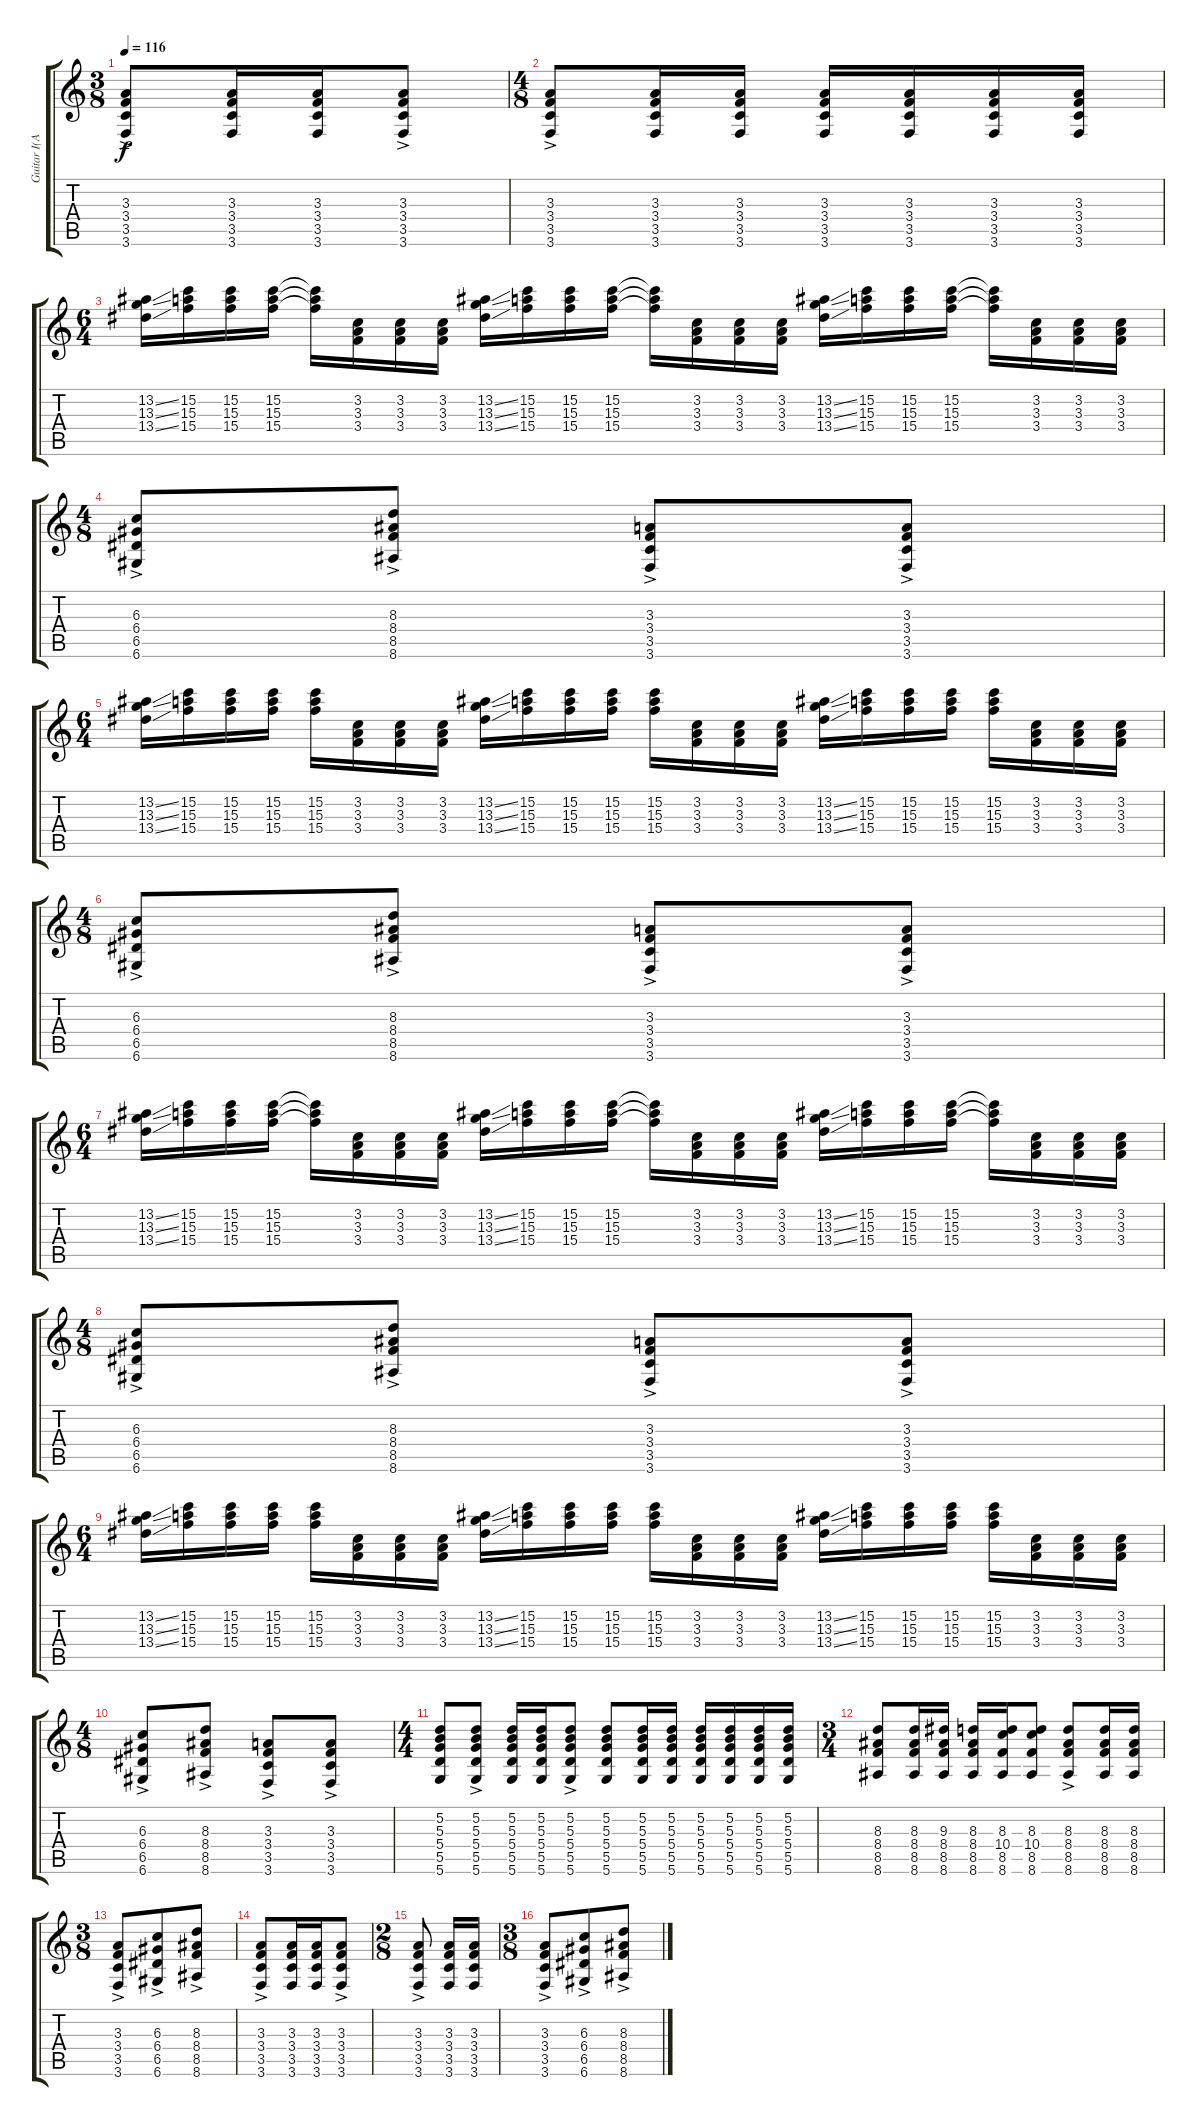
\track ("Guitar I(Acoustic+Capo@3 Fret)" "Guitar I(A") {instrument acousticguitarnylon}
\staff {score tabs}
\tuning (D4 A3 Gb3 D3 A2 D2) {hide}
\ts (3 8)
\tempo 116
\clef g2
\ks c
(3.3{ac} 3.4{ac} 3.5{ac} 3.6{ac}).8{dy f} (3.3 3.4 3.5 3.6).16 (3.3 3.4 3.5 3.6).16 (3.3{ac} 3.4{ac} 3.5{ac} 3.6{ac}).8 |
\ts (4 8)
(3.3{ac} 3.4{ac} 3.5{ac} 3.6{ac}).8 (3.3 3.4 3.5 3.6).16 (3.3 3.4 3.5 3.6).16 (3.3 3.4 3.5 3.6).16 (3.3 3.4 3.5 3.6).16 (3.3 3.4 3.5 3.6).16 (3.3 3.4 3.5 3.6).16 |
\ts (6 4)
(13.2{ss} 13.3{ss} 13.4{ss}).16 (15.2 15.3 15.4).16 (15.2 15.3 15.4).16 (15.2 15.3 15.4).16 (15.2{t} 15.3{t} 15.4{t}).16 (3.2 3.3 3.4).16 (3.2 3.3 3.4).16 (3.2 3.3 3.4).16 (13.2{ss} 13.3{ss} 13.4{ss}).16 (15.2 15.3 15.4).16 (15.2 15.3 15.4).16 (15.2 15.3 15.4).16 (15.2{t} 15.3{t} 15.4{t}).16 (3.2 3.3 3.4).16 (3.2 3.3 3.4).16 (3.2 3.3 3.4).16 (13.2{ss} 13.3{ss} 13.4{ss}).16 (15.2 15.3 15.4).16 (15.2 15.3 15.4).16 (15.2 15.3 15.4).16 (15.2{t} 15.3{t} 15.4{t}).16 (3.2 3.3 3.4).16 (3.2 3.3 3.4).16 (3.2 3.3 3.4).16 |
\ts (4 8)
(6.3{ac} 6.4{ac} 6.5{ac} 6.6{ac}).8 (8.3{ac} 8.4{ac} 8.5{ac} 8.6{ac}).8 (3.3{ac} 3.4{ac} 3.5{ac} 3.6{ac}).8 (3.3{ac} 3.4{ac} 3.5{ac} 3.6{ac}).8 |
\ts (6 4)
(13.2{ss} 13.3{ss} 13.4{ss}).16 (15.2 15.3 15.4).16 (15.2 15.3 15.4).16 (15.2 15.3 15.4).16 (15.2 15.3 15.4).16 (3.2 3.3 3.4).16 (3.2 3.3 3.4).16 (3.2 3.3 3.4).16 (13.2{ss} 13.3{ss} 13.4{ss}).16 (15.2 15.3 15.4).16 (15.2 15.3 15.4).16 (15.2 15.3 15.4).16 (15.2 15.3 15.4).16 (3.2 3.3 3.4).16 (3.2 3.3 3.4).16 (3.2 3.3 3.4).16 (13.2{ss} 13.3{ss} 13.4{ss}).16 (15.2 15.3 15.4).16 (15.2 15.3 15.4).16 (15.2 15.3 15.4).16 (15.2 15.3 15.4).16 (3.2 3.3 3.4).16 (3.2 3.3 3.4).16 (3.2 3.3 3.4).16 |
\ts (4 8)
(6.3{ac} 6.4{ac} 6.5{ac} 6.6{ac}).8 (8.3{ac} 8.4{ac} 8.5{ac} 8.6{ac}).8 (3.3{ac} 3.4{ac} 3.5{ac} 3.6{ac}).8 (3.3{ac} 3.4{ac} 3.5{ac} 3.6{ac}).8 |
\ts (6 4)
(13.2{ss} 13.3{ss} 13.4{ss}).16 (15.2 15.3 15.4).16 (15.2 15.3 15.4).16 (15.2 15.3 15.4).16 (15.2{t} 15.3{t} 15.4{t}).16 (3.2 3.3 3.4).16 (3.2 3.3 3.4).16 (3.2 3.3 3.4).16 (13.2{ss} 13.3{ss} 13.4{ss}).16 (15.2 15.3 15.4).16 (15.2 15.3 15.4).16 (15.2 15.3 15.4).16 (15.2{t} 15.3{t} 15.4{t}).16 (3.2 3.3 3.4).16 (3.2 3.3 3.4).16 (3.2 3.3 3.4).16 (13.2{ss} 13.3{ss} 13.4{ss}).16 (15.2 15.3 15.4).16 (15.2 15.3 15.4).16 (15.2 15.3 15.4).16 (15.2{t} 15.3{t} 15.4{t}).16 (3.2 3.3 3.4).16 (3.2 3.3 3.4).16 (3.2 3.3 3.4).16 |
\ts (4 8)
(6.3{ac} 6.4{ac} 6.5{ac} 6.6{ac}).8 (8.3{ac} 8.4{ac} 8.5{ac} 8.6{ac}).8 (3.3{ac} 3.4{ac} 3.5{ac} 3.6{ac}).8 (3.3{ac} 3.4{ac} 3.5{ac} 3.6{ac}).8 |
\ts (6 4)
(13.2{ss} 13.3{ss} 13.4{ss}).16 (15.2 15.3 15.4).16 (15.2 15.3 15.4).16 (15.2 15.3 15.4).16 (15.2 15.3 15.4).16 (3.2 3.3 3.4).16 (3.2 3.3 3.4).16 (3.2 3.3 3.4).16 (13.2{ss} 13.3{ss} 13.4{ss}).16 (15.2 15.3 15.4).16 (15.2 15.3 15.4).16 (15.2 15.3 15.4).16 (15.2 15.3 15.4).16 (3.2 3.3 3.4).16 (3.2 3.3 3.4).16 (3.2 3.3 3.4).16 (13.2{ss} 13.3{ss} 13.4{ss}).16 (15.2 15.3 15.4).16 (15.2 15.3 15.4).16 (15.2 15.3 15.4).16 (15.2 15.3 15.4).16 (3.2 3.3 3.4).16 (3.2 3.3 3.4).16 (3.2 3.3 3.4).16 |
\ts (4 8)
(6.3{ac} 6.4{ac} 6.5{ac} 6.6{ac}).8 (8.3{ac} 8.4{ac} 8.5{ac} 8.6{ac}).8 (3.3{ac} 3.4{ac} 3.5{ac} 3.6{ac}).8 (3.3{ac} 3.4{ac} 3.5{ac} 3.6{ac}).8 |
\ts (4 4)
(5.2 5.3 5.4 5.5 5.6).8 (5.2{ac} 5.3{ac} 5.4{ac} 5.5{ac} 5.6{ac}).8 (5.2 5.3 5.4 5.5 5.6).16 (5.2 5.3 5.4 5.5 5.6).16 (5.2{ac} 5.3{ac} 5.4{ac} 5.5{ac} 5.6{ac}).8 (5.2 5.3 5.4 5.5 5.6).8 (5.2 5.3 5.4 5.5 5.6).16 (5.2 5.3 5.4 5.5 5.6).16 (5.2 5.3 5.4 5.5 5.6).16 (5.2 5.3 5.4 5.5 5.6).16 (5.2 5.3 5.4 5.5 5.6).16 (5.2 5.3 5.4 5.5 5.6).16 |
\ts (3 4)
(8.3 8.4 8.5 8.6).8 (8.3 8.4 8.5 8.6).16 (9.3 8.4 8.5 8.6).16 (8.3 8.4 8.5 8.6).16 (8.3 10.4 8.5 8.6).16 (8.3 10.4 8.5 8.6).8 (8.3{ac} 8.4{ac} 8.5{ac} 8.6{ac}).8 (8.3 8.4 8.5 8.6).16 (8.3 8.4 8.5 8.6).16 |
\ts (3 8)
(3.3{ac} 3.4{ac} 3.5{ac} 3.6{ac}).8 (6.3{ac} 6.4{ac} 6.5{ac} 6.6{ac}).8 (8.3{ac} 8.4{ac} 8.5{ac} 8.6{ac}).8 |
(3.3{ac} 3.4{ac} 3.5{ac} 3.6{ac}).8 (3.3 3.4 3.5 3.6).16 (3.3 3.4 3.5 3.6).16 (3.3{ac} 3.4{ac} 3.5{ac} 3.6{ac}).8 |
\ts (2 8)
(3.3{ac} 3.4{ac} 3.5{ac} 3.6{ac}).8 (3.3 3.4 3.5 3.6).16 (3.3 3.4 3.5 3.6).16 |
\ts (3 8)
(3.3{ac} 3.4{ac} 3.5{ac} 3.6{ac}).8 (6.3{ac} 6.4{ac} 6.5{ac} 6.6{ac}).8 (8.3{ac} 8.4{ac} 8.5{ac} 8.6{ac}).8
